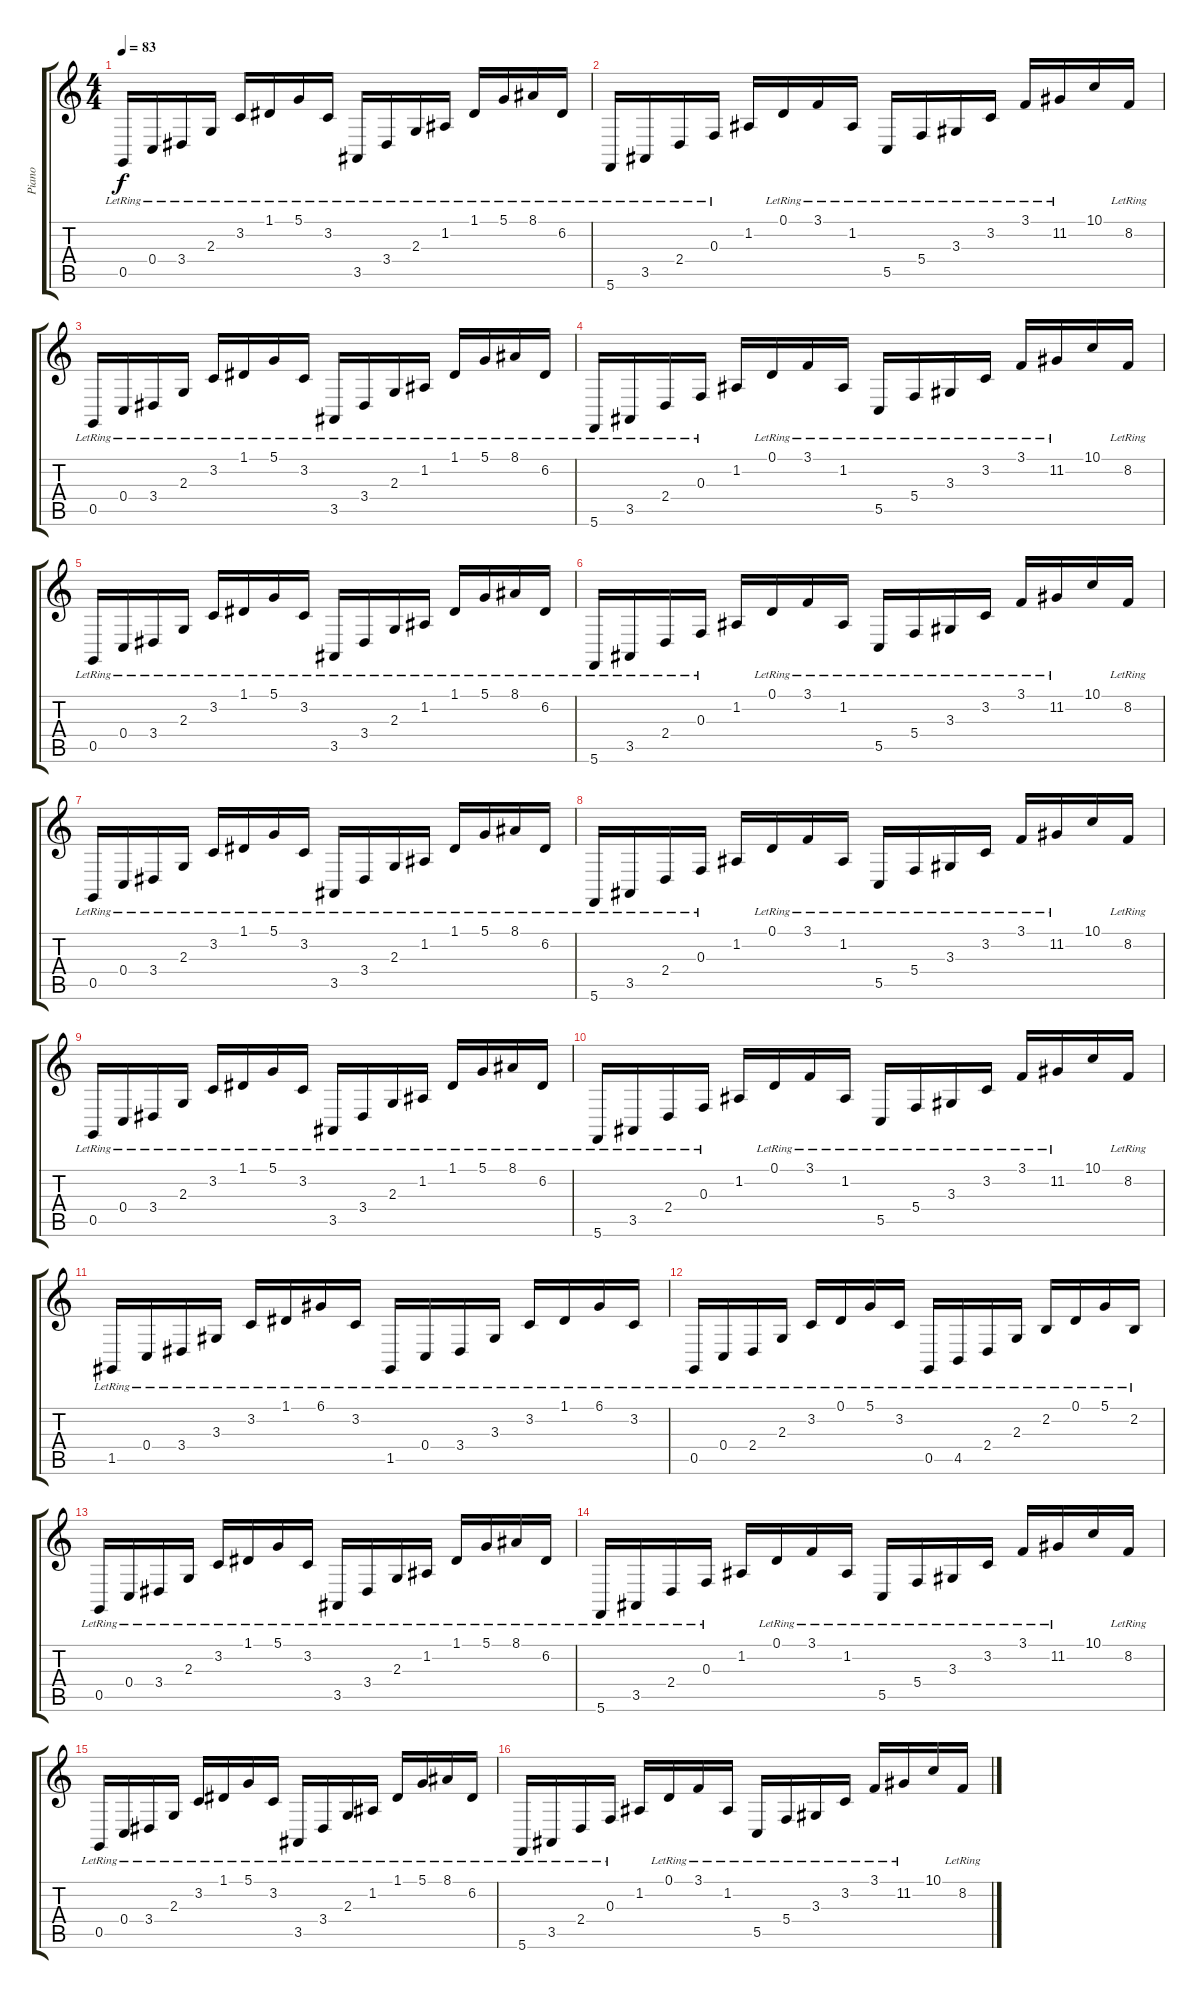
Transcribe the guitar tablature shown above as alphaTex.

\track ("Piano" "Piano") {instrument acousticgrandpiano}
\staff {score tabs}
\tuning (D4 A3 F3 C3 G2 C2) {hide}
\ts (4 4)
\tempo 83
\clef g2
\ks c
0.5{lr}.16{dy f instrument acousticgrandpiano} 0.4{lr}.16 3.4{lr}.16 2.3{lr}.16 3.2{lr}.16 1.1{lr}.16 5.1{lr}.16 3.2{lr}.16 3.5{lr}.16 3.4{lr}.16 2.3{lr}.16 1.2{lr}.16 1.1{lr}.16 5.1{lr}.16 8.1{lr}.16 6.2{lr}.16 |
5.6{lr}.16 3.5{lr}.16 2.4{lr}.16 0.3{lr}.16 1.2.16 0.1{lr}.16 3.1{lr}.16 1.2{lr}.16 5.5{lr}.16 5.4{lr}.16 3.3{lr}.16 3.2{lr}.16 3.1{lr}.16 11.2{lr}.16 10.1.16 8.2{lr}.16 |
0.5{lr}.16 0.4{lr}.16 3.4{lr}.16 2.3{lr}.16 3.2{lr}.16 1.1{lr}.16 5.1{lr}.16 3.2{lr}.16 3.5{lr}.16 3.4{lr}.16 2.3{lr}.16 1.2{lr}.16 1.1{lr}.16 5.1{lr}.16 8.1{lr}.16 6.2{lr}.16 |
5.6{lr}.16 3.5{lr}.16 2.4{lr}.16 0.3{lr}.16 1.2.16 0.1{lr}.16 3.1{lr}.16 1.2{lr}.16 5.5{lr}.16 5.4{lr}.16 3.3{lr}.16 3.2{lr}.16 3.1{lr}.16 11.2{lr}.16 10.1.16 8.2{lr}.16 |
0.5{lr}.16 0.4{lr}.16 3.4{lr}.16 2.3{lr}.16 3.2{lr}.16 1.1{lr}.16 5.1{lr}.16 3.2{lr}.16 3.5{lr}.16 3.4{lr}.16 2.3{lr}.16 1.2{lr}.16 1.1{lr}.16 5.1{lr}.16 8.1{lr}.16 6.2{lr}.16 |
5.6{lr}.16 3.5{lr}.16 2.4{lr}.16 0.3{lr}.16 1.2.16 0.1{lr}.16 3.1{lr}.16 1.2{lr}.16 5.5{lr}.16 5.4{lr}.16 3.3{lr}.16 3.2{lr}.16 3.1{lr}.16 11.2{lr}.16 10.1.16 8.2{lr}.16 |
0.5{lr}.16 0.4{lr}.16 3.4{lr}.16 2.3{lr}.16 3.2{lr}.16 1.1{lr}.16 5.1{lr}.16 3.2{lr}.16 3.5{lr}.16 3.4{lr}.16 2.3{lr}.16 1.2{lr}.16 1.1{lr}.16 5.1{lr}.16 8.1{lr}.16 6.2{lr}.16 |
5.6{lr}.16 3.5{lr}.16 2.4{lr}.16 0.3{lr}.16 1.2.16 0.1{lr}.16 3.1{lr}.16 1.2{lr}.16 5.5{lr}.16 5.4{lr}.16 3.3{lr}.16 3.2{lr}.16 3.1{lr}.16 11.2{lr}.16 10.1.16 8.2{lr}.16 |
0.5{lr}.16 0.4{lr}.16 3.4{lr}.16 2.3{lr}.16 3.2{lr}.16 1.1{lr}.16 5.1{lr}.16 3.2{lr}.16 3.5{lr}.16 3.4{lr}.16 2.3{lr}.16 1.2{lr}.16 1.1{lr}.16 5.1{lr}.16 8.1{lr}.16 6.2{lr}.16 |
5.6{lr}.16 3.5{lr}.16 2.4{lr}.16 0.3{lr}.16 1.2.16 0.1{lr}.16 3.1{lr}.16 1.2{lr}.16 5.5{lr}.16 5.4{lr}.16 3.3{lr}.16 3.2{lr}.16 3.1{lr}.16 11.2{lr}.16 10.1.16 8.2{lr}.16 |
1.5{lr}.16 0.4{lr}.16 3.4{lr}.16 3.3{lr}.16 3.2{lr}.16 1.1{lr}.16 6.1{lr}.16 3.2{lr}.16 1.5{lr}.16 0.4{lr}.16 3.4{lr}.16 3.3{lr}.16 3.2{lr}.16 1.1{lr}.16 6.1{lr}.16 3.2{lr}.16 |
0.5{lr}.16 0.4{lr}.16 2.4{lr}.16 2.3{lr}.16 3.2{lr}.16 0.1{lr}.16 5.1{lr}.16 3.2{lr}.16 0.5{lr}.16 4.5{lr}.16 2.4{lr}.16 2.3{lr}.16 2.2{lr}.16 0.1{lr}.16 5.1{lr}.16 2.2{lr}.16 |
0.5{lr}.16 0.4{lr}.16 3.4{lr}.16 2.3{lr}.16 3.2{lr}.16 1.1{lr}.16 5.1{lr}.16 3.2{lr}.16 3.5{lr}.16 3.4{lr}.16 2.3{lr}.16 1.2{lr}.16 1.1{lr}.16 5.1{lr}.16 8.1{lr}.16 6.2{lr}.16 |
5.6{lr}.16 3.5{lr}.16 2.4{lr}.16 0.3{lr}.16 1.2.16 0.1{lr}.16 3.1{lr}.16 1.2{lr}.16 5.5{lr}.16 5.4{lr}.16 3.3{lr}.16 3.2{lr}.16 3.1{lr}.16 11.2{lr}.16 10.1.16 8.2{lr}.16 |
0.5{lr}.16 0.4{lr}.16 3.4{lr}.16 2.3{lr}.16 3.2{lr}.16 1.1{lr}.16 5.1{lr}.16 3.2{lr}.16 3.5{lr}.16 3.4{lr}.16 2.3{lr}.16 1.2{lr}.16 1.1{lr}.16 5.1{lr}.16 8.1{lr}.16 6.2{lr}.16 |
5.6{lr}.16 3.5{lr}.16 2.4{lr}.16 0.3{lr}.16 1.2.16 0.1{lr}.16 3.1{lr}.16 1.2{lr}.16 5.5{lr}.16 5.4{lr}.16 3.3{lr}.16 3.2{lr}.16 3.1{lr}.16 11.2{lr}.16 10.1.16 8.2{lr}.16
